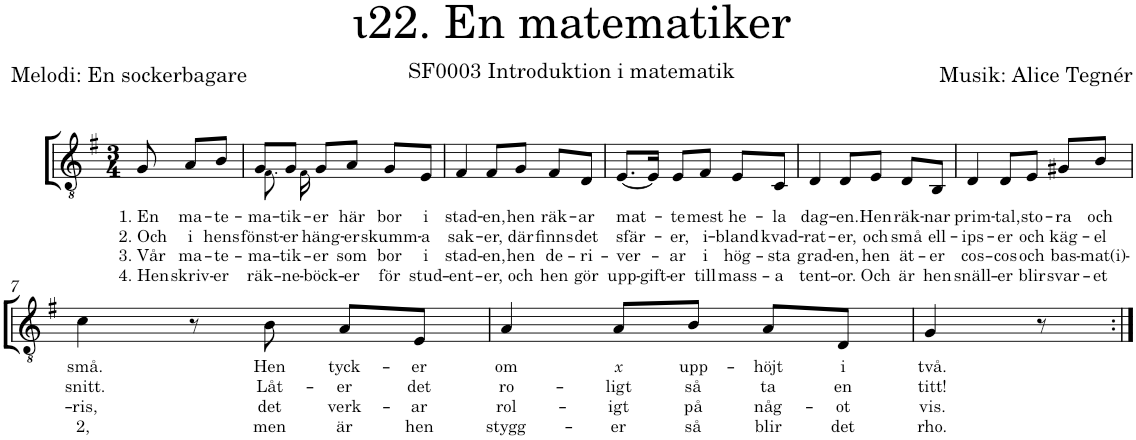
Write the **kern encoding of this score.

**kern	**text	**text	**text	**text
*part1	*part1	*part1	*part1	*part1
*staff1	*staff1	*staff1	*staff1	*staff1
*I"S A	*	*	*	*
*clefGv2	*	*	*	*
*k[f#]	*	*	*	*
*M3/4	*	*	*	*
=1	=1	=1	=1	=1
!	!LO:LY:b	!LO:LY:b	!LO:LY:b	!LO:LY:b
8G/	1. En	2. Och	3. Vår	4. Hen
!	!LO:LY:b	!LO:LY:b	!LO:LY:b	!LO:LY:b
8A/L	ma-	i	ma-	skriv-
!	!LO:LY:b	!LO:LY:b	!LO:LY:b	!LO:LY:b
8B/J	-te-	hens	-te-	-er
=2	=2	=2	=2	=2
!	!LO:LY:b	!LO:LY:b	!LO:LY:b	!LO:LY:b
*^	*	*	*	*
8G/L	8.F#!\	-ma-	fönst-	-ma-	räk-
!	!	!LO:LY:b	!LO:LY:b	!LO:LY:b	!LO:LY:b
8G/J	.	-tik-	-er	-tik-	-ne-
.	16F#!\	.	.	.	.
!	!	!LO:LY:b	!LO:LY:b	!LO:LY:b	!LO:LY:b
8G/L	4ryy	-er	häng-	-er	-böck-
!	!	!LO:LY:b	!LO:LY:b	!LO:LY:b	!LO:LY:b
8A/J	.	här	-er	som	-er
!	!	!LO:LY:b	!LO:LY:b	!LO:LY:b	!LO:LY:b
8G/L	4ryy	bor	skumm-	bor	för
!	!	!LO:LY:b	!LO:LY:b	!LO:LY:b	!LO:LY:b
8E/J	.	i	-a	i	stud-
*v	*v	*	*	*	*
=3	=3	=3	=3	=3
!	!LO:LY:b	!LO:LY:b	!LO:LY:b	!LO:LY:b
4F#/	stad-	sak-	stad-	-ent-
!	!LO:LY:b	!LO:LY:b	!LO:LY:b	!LO:LY:b
8F#/L	-en,	-er,	-en,	-er,
!	!LO:LY:b	!LO:LY:b	!LO:LY:b	!LO:LY:b
8G/J	hen	där	hen	och
!	!LO:LY:b	!LO:LY:b	!LO:LY:b	!LO:LY:b
8F#/L	räk-	finns	de-	hen
!	!LO:LY:b	!LO:LY:b	!LO:LY:b	!LO:LY:b
8D/J	-ar	det	-ri-	gör
=4	=4	=4	=4	=4
!	!LO:LY:b	!LO:LY:b	!LO:LY:b	!LO:LY:b
[8.E/L	mat-	sfär-	-ver-	upp-
!	!	!	!	!LO:LY:b
16E/Jk]	.	.	.	-gift-
!	!LO:LY:b	!LO:LY:b	!LO:LY:b	!LO:LY:b
8E/L	-te	-er,	-ar	-er
!	!LO:LY:b	!LO:LY:b	!LO:LY:b	!LO:LY:b
8F#/J	mest	i-	i	till
!	!LO:LY:b	!LO:LY:b	!LO:LY:b	!LO:LY:b
8E/L	he-	-bland	hög-	mass-
!	!LO:LY:b	!LO:LY:b	!LO:LY:b	!LO:LY:b
8C/J	-la	kvad-	-sta	-a
=5	=5	=5	=5	=5
!	!LO:LY:b	!LO:LY:b	!LO:LY:b	!LO:LY:b
4D/	dag-	-rat-	grad-	tent-
!	!LO:LY:b	!LO:LY:b	!LO:LY:b	!LO:LY:b
8D/L	-en.	-er,	-en,	-or.
!	!LO:LY:b	!LO:LY:b	!LO:LY:b	!LO:LY:b
8E/J	Hen	och	hen	Och
!	!LO:LY:b	!LO:LY:b	!LO:LY:b	!LO:LY:b
8D/L	räk-	små	ät-	är
!	!LO:LY:b	!LO:LY:b	!LO:LY:b	!LO:LY:b
8BB/J	-nar	ell-	-er	hen
=6	=6	=6	=6	=6
!	!LO:LY:b	!LO:LY:b	!LO:LY:b	!LO:LY:b
4D/	prim-	-ips-	cos-	snäll-
!	!LO:LY:b	!LO:LY:b	!LO:LY:b	!LO:LY:b
8D/L	-tal,	-er	-cos	-er
!	!LO:LY:b	!LO:LY:b	!LO:LY:b	!LO:LY:b
8E/J	sto-	och	och	blir
!	!LO:LY:b	!LO:LY:b	!LO:LY:b	!LO:LY:b
8G#X/L	-ra	käg-	bas-	svar-
!	!LO:LY:b	!LO:LY:b	!LO:LY:b	!LO:LY:b
8B/J	och	-el	-mat(i)-	-et
!!LO:LB:g=z
=7	=7	=7	=7	=7
!	!LO:LY:b	!LO:LY:b	!LO:LY:b	!LO:LY:b
4c\	små.	snitt.	-ris,	2,
8r	.	.	.	.
!	!LO:LY:b	!LO:LY:b	!LO:LY:b	!LO:LY:b
8B\	Hen	Låt-	det	men
!	!LO:LY:b	!LO:LY:b	!LO:LY:b	!LO:LY:b
8A/L	tyck-	-er	verk-	är
!	!LO:LY:b	!LO:LY:b	!LO:LY:b	!LO:LY:b
8E/J	-er	det	-ar	hen
=8	=8	=8	=8	=8
!	!LO:LY:b	!LO:LY:b	!LO:LY:b	!LO:LY:b
4A/	om	ro-	rol-	stygg-
!	!LO:LY:b	!LO:LY:b	!LO:LY:b	!LO:LY:b
8A/L	x	-ligt	-igt	er
!	!LO:LY:b	!LO:LY:b	!LO:LY:b	!LO:LY:b
8B/J	upp-	så	på	så
!	!LO:LY:b	!LO:LY:b	!LO:LY:b	!LO:LY:b
8A/L	-höjt	ta	någ-	blir
!	!LO:LY:b	!LO:LY:b	!LO:LY:b	!LO:LY:b
8D/J	i	en	-ot	det
=9	=9	=9	=9	=9
!	!LO:LY:b	!LO:LY:b	!LO:LY:b	!LO:LY:b
4G/	två.	titt!	vis.	rho.
8r	.	.	.	.
=:|!	=:|!	=:|!	=:|!	=:|!
*-	*-	*-	*-	*-
